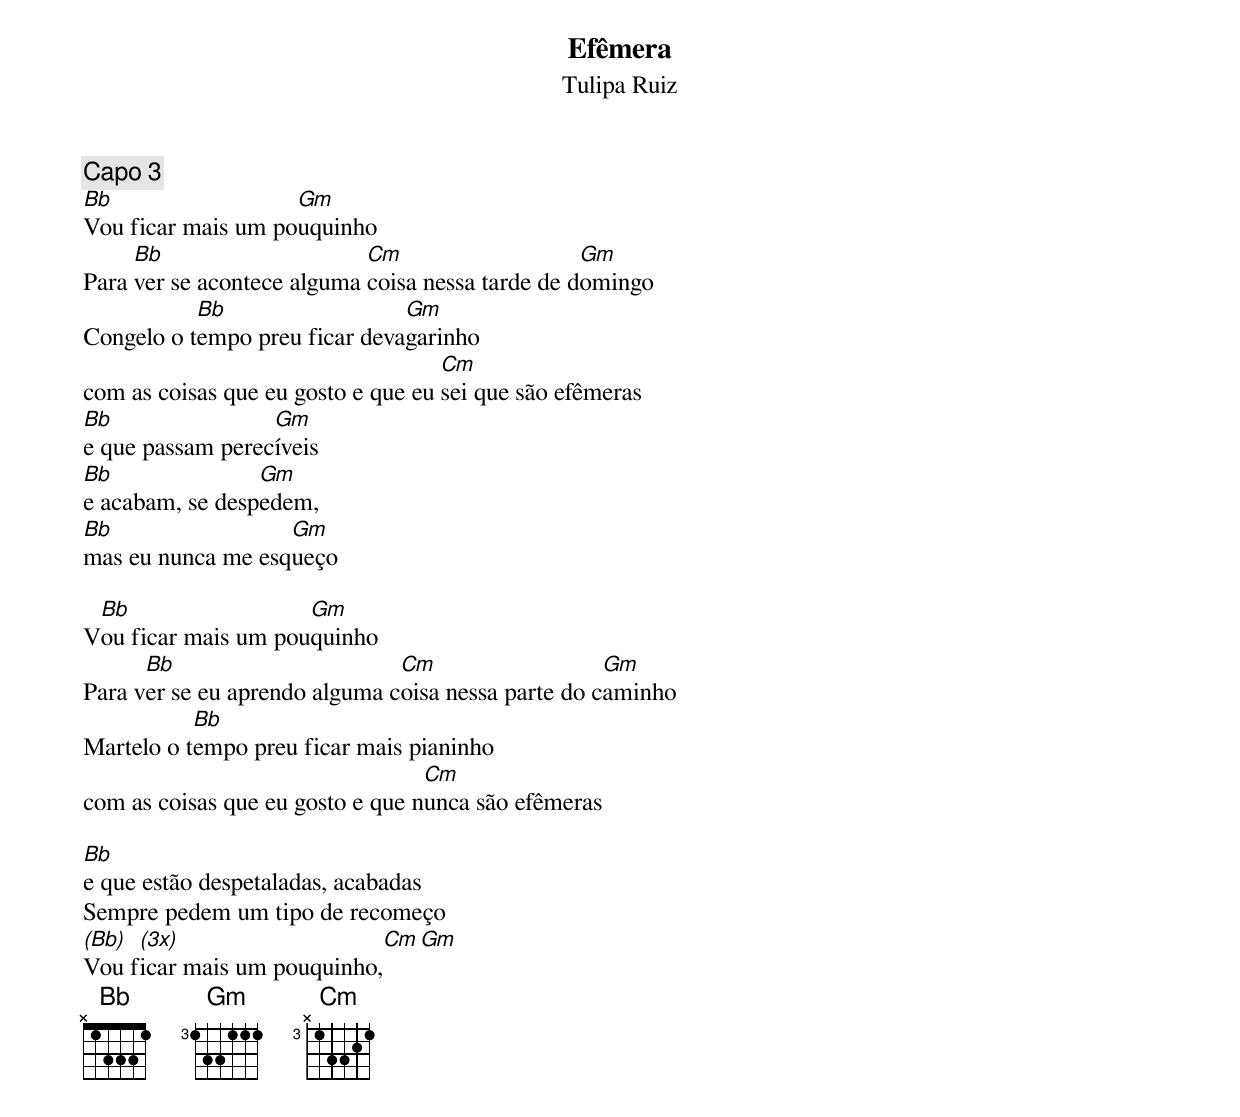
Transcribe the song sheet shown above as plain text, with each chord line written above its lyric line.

Efêmera
Tulipa Ruiz


Capo 3
Bb                  Gm
Vou ficar mais um pouquinho
     Bb                     Cm                    Gm
Para ver se acontece alguma coisa nessa tarde de domingo
           Bb                  Gm
Congelo o tempo preu ficar devagarinho
                                    Cm
com as coisas que eu gosto e que eu sei que são efêmeras
Bb                Gm
e que passam perecíveis
Bb               Gm
e acabam, se despedem,
Bb                 Gm
mas eu nunca me esqueço

 Bb                  Gm
Vou ficar mais um pouquinho
      Bb                       Cm                   Gm
Para ver se eu aprendo alguma coisa nessa parte do caminho
           Bb
Martelo o tempo preu ficar mais pianinho
                                  Cm
com as coisas que eu gosto e que nunca são efêmeras

Bb
e que estão despetaladas, acabadas
Sempre pedem um tipo de recomeço
(Bb) (3x)                     Cm  Gm
Vou ficar mais um pouquinho,
